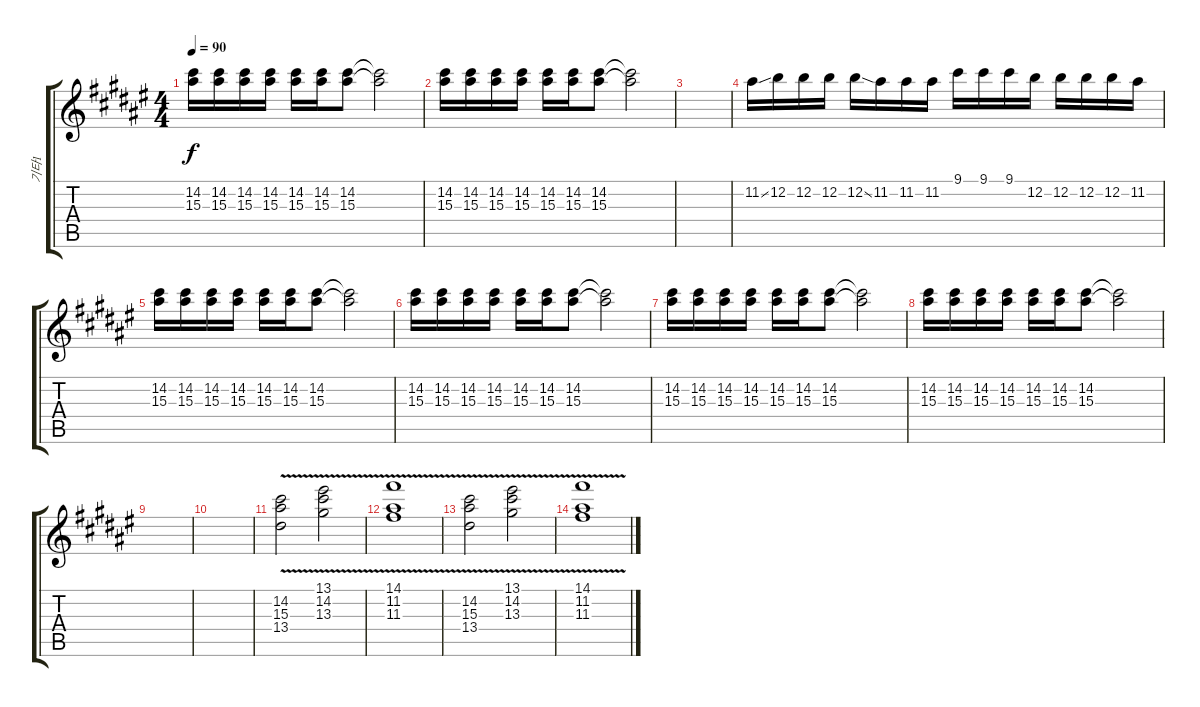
\track ("기타1" "기타1") {instrument electricguitarjazz}
\staff {score tabs}
\tuning (E4 B3 G3 D3 A2 E2) {hide}
\ts (4 4)
\tempo 90
\clef g2
\ks f#
(14.2 15.3).16{dy f} (14.2 15.3).16 (14.2 15.3).16 (14.2 15.3).16 (14.2 15.3).16 (14.2 15.3).16 (14.2 15.3).8 (14.2{t} 15.3{t}).2 |
(14.2 15.3).16 (14.2 15.3).16 (14.2 15.3).16 (14.2 15.3).16 (14.2 15.3).16 (14.2 15.3).16 (14.2 15.3).8 (14.2{t} 15.3{t}).2 |
|
11.2{ss}.16 12.2.16 12.2.16 12.2.16 12.2{ss}.16 11.2.16 11.2.16 11.2.16 9.1.16 9.1.16 9.1.16 12.2.16 12.2.16 12.2.16 12.2.16 11.2.16 |
(14.2 15.3).16 (14.2 15.3).16 (14.2 15.3).16 (14.2 15.3).16 (14.2 15.3).16 (14.2 15.3).16 (14.2 15.3).8 (14.2{t} 15.3{t}).2 |
(14.2 15.3).16 (14.2 15.3).16 (14.2 15.3).16 (14.2 15.3).16 (14.2 15.3).16 (14.2 15.3).16 (14.2 15.3).8 (14.2{t} 15.3{t}).2 |
(14.2 15.3).16 (14.2 15.3).16 (14.2 15.3).16 (14.2 15.3).16 (14.2 15.3).16 (14.2 15.3).16 (14.2 15.3).8 (14.2{t} 15.3{t}).2 |
(14.2 15.3).16 (14.2 15.3).16 (14.2 15.3).16 (14.2 15.3).16 (14.2 15.3).16 (14.2 15.3).16 (14.2 15.3).8 (14.2{t} 15.3{t}).2 |
|
|
(14.2{v} 15.3{v} 13.4{v}).2 (13.1{v} 14.2{v} 13.3{v}).2 |
(14.1{v} 11.2{v} 11.3{v}).1 |
(14.2{v} 15.3{v} 13.4{v}).2 (13.1{v} 14.2{v} 13.3{v}).2 |
(14.1{v} 11.2{v} 11.3{v}).1
